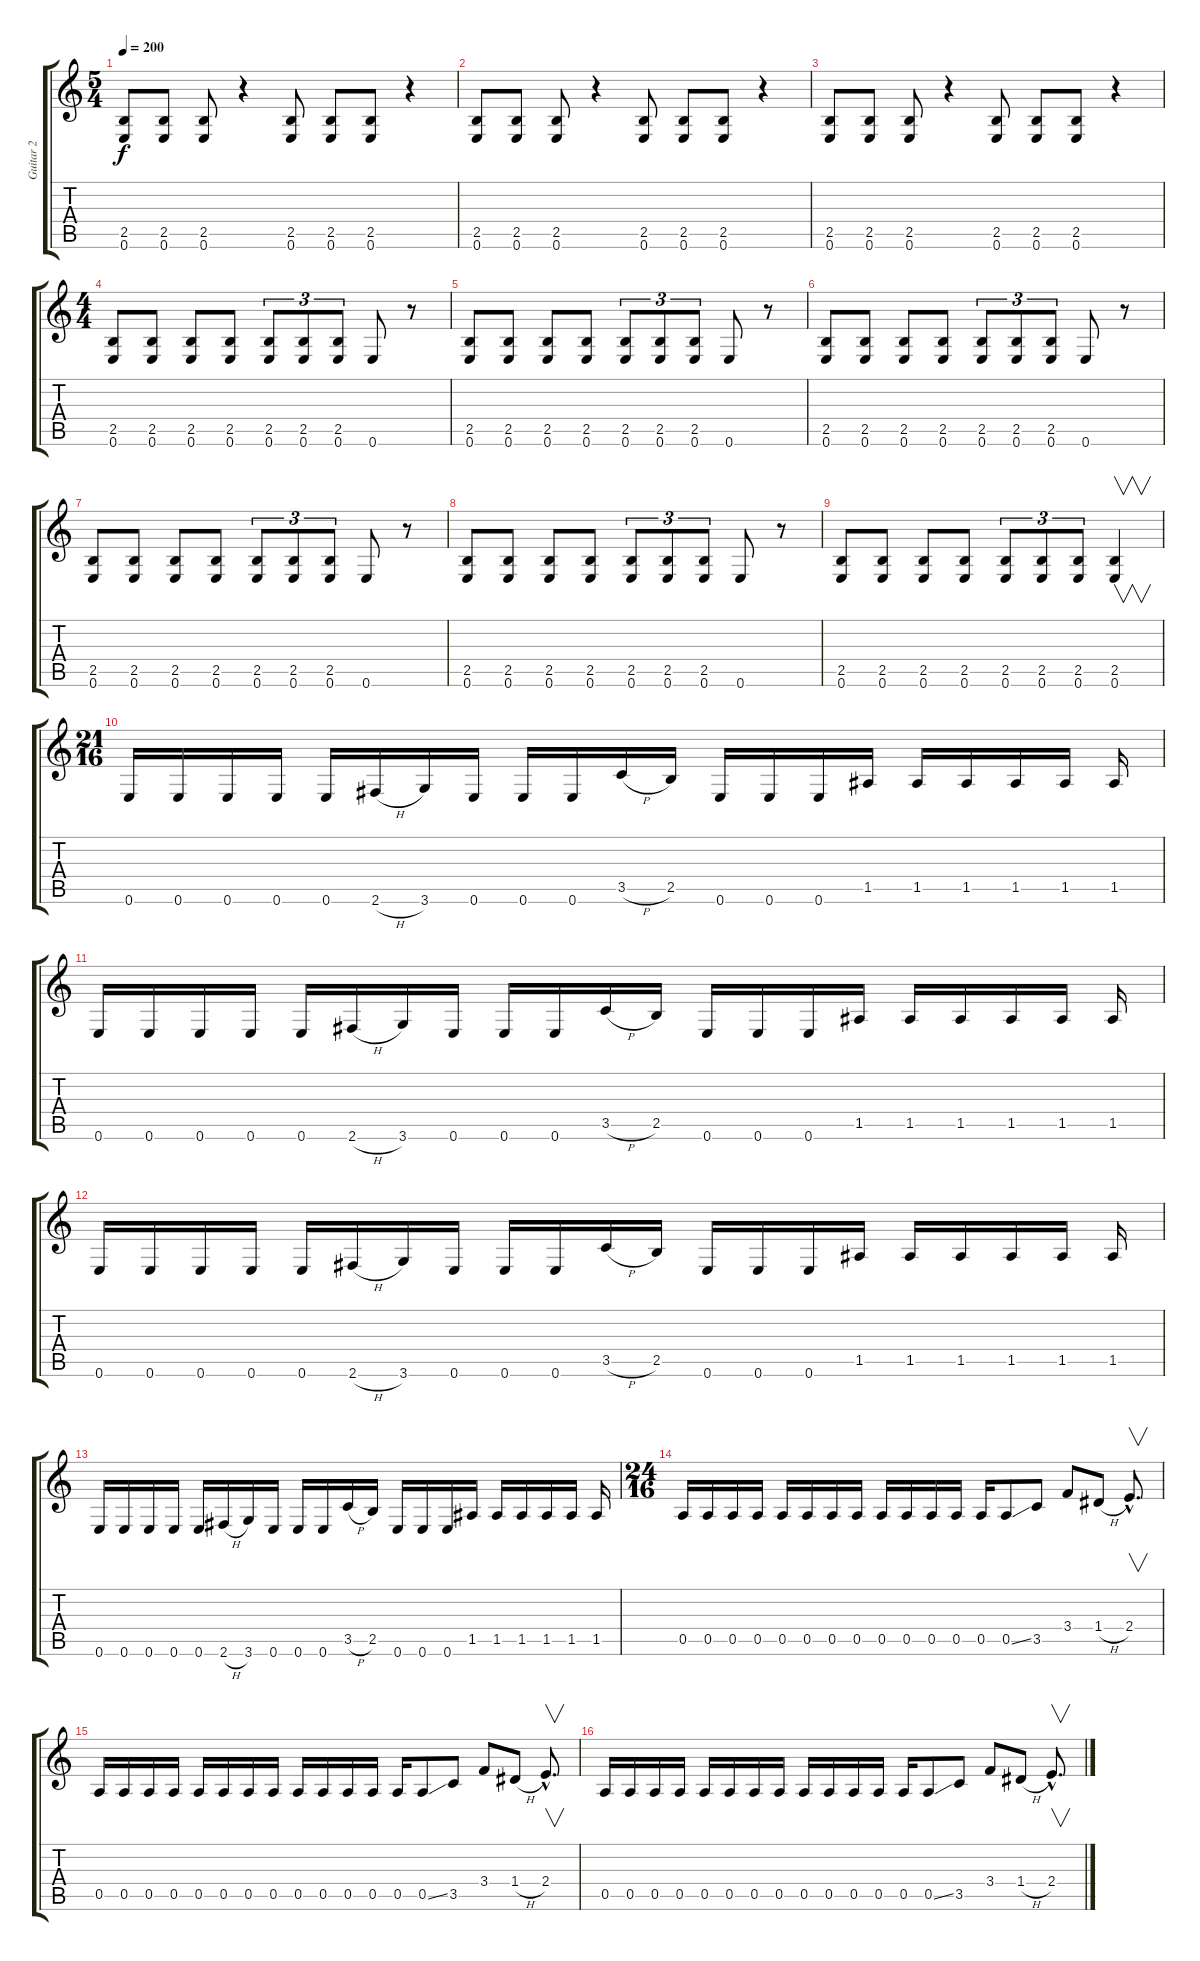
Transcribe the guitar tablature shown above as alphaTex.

\track ("Guitar 2" "Guitar 2") {instrument distortionguitar}
\staff {score tabs}
\tuning (E4 B3 G3 D3 A2 E2) {hide}
\ts (5 4)
\tempo 200
\clef g2
\ks c
(2.5 0.6).8{dy f instrument distortionguitar} (2.5 0.6).8 (2.5 0.6).8 r.4 (2.5 0.6).8 (2.5 0.6).8 (2.5 0.6).8 r.4 |
(2.5 0.6).8 (2.5 0.6).8 (2.5 0.6).8 r.4 (2.5 0.6).8 (2.5 0.6).8 (2.5 0.6).8 r.4 |
(2.5 0.6).8 (2.5 0.6).8 (2.5 0.6).8 r.4 (2.5 0.6).8 (2.5 0.6).8 (2.5 0.6).8 r.4 |
\ts (4 4)
(2.5 0.6).8 (2.5 0.6).8 (2.5 0.6).8 (2.5 0.6).8 (2.5 0.6).8{tu (3 2)} (2.5 0.6).8{tu (3 2)} (2.5 0.6).8{tu (3 2)} 0.6.8 r.8 |
(2.5 0.6).8 (2.5 0.6).8 (2.5 0.6).8 (2.5 0.6).8 (2.5 0.6).8{tu (3 2)} (2.5 0.6).8{tu (3 2)} (2.5 0.6).8{tu (3 2)} 0.6.8 r.8 |
(2.5 0.6).8 (2.5 0.6).8 (2.5 0.6).8 (2.5 0.6).8 (2.5 0.6).8{tu (3 2)} (2.5 0.6).8{tu (3 2)} (2.5 0.6).8{tu (3 2)} 0.6.8 r.8 |
(2.5 0.6).8 (2.5 0.6).8 (2.5 0.6).8 (2.5 0.6).8 (2.5 0.6).8{tu (3 2)} (2.5 0.6).8{tu (3 2)} (2.5 0.6).8{tu (3 2)} 0.6.8 r.8 |
(2.5 0.6).8 (2.5 0.6).8 (2.5 0.6).8 (2.5 0.6).8 (2.5 0.6).8{tu (3 2)} (2.5 0.6).8{tu (3 2)} (2.5 0.6).8{tu (3 2)} 0.6.8 r.8 |
(2.5 0.6).8 (2.5 0.6).8 (2.5 0.6).8 (2.5 0.6).8 (2.5 0.6).8{tu (3 2)} (2.5 0.6).8{tu (3 2)} (2.5 0.6).8{tu (3 2)} (2.5 0.6).4{v} |
\ts (21 16)
0.6.16 0.6.16 0.6.16 0.6.16 0.6.16 2.6{h}.16 3.6.16 0.6.16 0.6.16 0.6.16 3.5{h}.16 2.5.16 0.6.16 0.6.16 0.6.16 1.5.16 1.5.16 1.5.16 1.5.16 1.5.16 1.5.16 |
0.6.16 0.6.16 0.6.16 0.6.16 0.6.16 2.6{h}.16 3.6.16 0.6.16 0.6.16 0.6.16 3.5{h}.16 2.5.16 0.6.16 0.6.16 0.6.16 1.5.16 1.5.16 1.5.16 1.5.16 1.5.16 1.5.16 |
0.6.16 0.6.16 0.6.16 0.6.16 0.6.16 2.6{h}.16 3.6.16 0.6.16 0.6.16 0.6.16 3.5{h}.16 2.5.16 0.6.16 0.6.16 0.6.16 1.5.16 1.5.16 1.5.16 1.5.16 1.5.16 1.5.16 |
0.6.16 0.6.16 0.6.16 0.6.16 0.6.16 2.6{h}.16 3.6.16 0.6.16 0.6.16 0.6.16 3.5{h}.16 2.5.16 0.6.16 0.6.16 0.6.16 1.5.16 1.5.16 1.5.16 1.5.16 1.5.16 1.5.16 |
\ts (24 16)
0.5.16 0.5.16 0.5.16 0.5.16 0.5.16 0.5.16 0.5.16 0.5.16 0.5.16 0.5.16 0.5.16 0.5.16 0.5.16 0.5{ss}.8 3.5.8 3.4.8 1.4{h}.8 2.4{hac}.8{v d} |
0.5.16 0.5.16 0.5.16 0.5.16 0.5.16 0.5.16 0.5.16 0.5.16 0.5.16 0.5.16 0.5.16 0.5.16 0.5.16 0.5{ss}.8 3.5.8 3.4.8 1.4{h}.8 2.4{hac}.8{v d} |
0.5.16 0.5.16 0.5.16 0.5.16 0.5.16 0.5.16 0.5.16 0.5.16 0.5.16 0.5.16 0.5.16 0.5.16 0.5.16 0.5{ss}.8 3.5.8 3.4.8 1.4{h}.8 2.4{hac}.8{v d}
